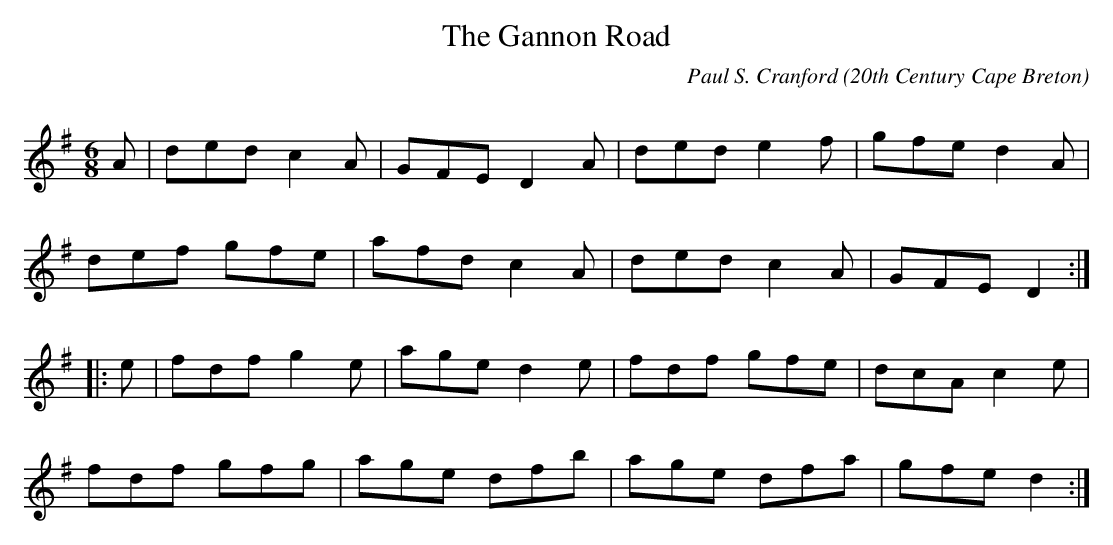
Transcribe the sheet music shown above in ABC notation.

X:1
T:The Gannon Road
C:Paul S. Cranford
O:20th Century Cape Breton
Q:300
L:1/8
M:6/8
K:Dmix
A|ded c2 A|GFE D2 A|ded e2 f|gfe d2 A|!
def gfe|afd c2 A|ded c2 A|GFE D2:|!
|:e|fdf g2 e|age d2 e|fdf gfe|dcA c2 e|!
fdf gfg|age dfb|age dfa|gfe d2:|!
